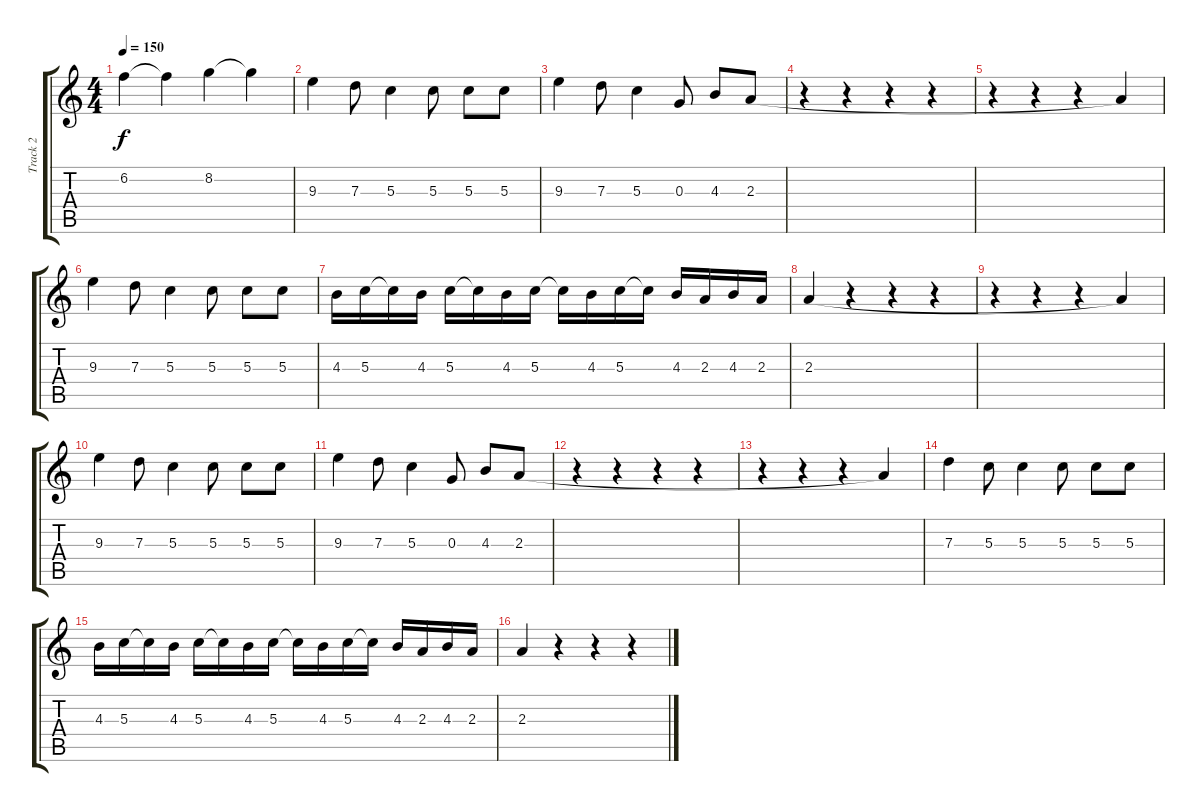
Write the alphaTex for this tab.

\track ("Track 2" "Track 2") {instrument overdrivenguitar}
\staff {score tabs}
\tuning (E4 B3 G3 D3 A2 E2) {hide}
\ts (4 4)
\tempo 150
\clef g2
\ks c
6.2.4{dy f} 6.2{t}.4 8.2.4 8.2{t}.4 |
9.3.4 7.3.8 5.3.4 5.3.8 5.3.8 5.3.8 |
9.3.4 7.3.8 5.3.4 0.3.8 4.3.8 2.3.8 |
r.4 r.4 r.4 r.4 |
r.4 r.4 r.4 2.3{t}.4 |
9.3.4 7.3.8 5.3.4 5.3.8 5.3.8 5.3.8 |
4.3.16 5.3.16 5.3{t}.16 4.3.16 5.3.16 5.3{t}.16 4.3.16 5.3.16 5.3{t}.16 4.3.16 5.3.16 5.3{t}.16 4.3.16 2.3.16 4.3.16 2.3.16 |
2.3.4 r.4 r.4 r.4 |
r.4 r.4 r.4 2.3{t}.4 |
9.3.4 7.3.8 5.3.4 5.3.8 5.3.8 5.3.8 |
9.3.4 7.3.8 5.3.4 0.3.8 4.3.8 2.3.8 |
r.4 r.4 r.4 r.4 |
r.4 r.4 r.4 2.3{t}.4 |
7.3.4 5.3.8 5.3.4 5.3.8 5.3.8 5.3.8 |
4.3.16 5.3.16 5.3{t}.16 4.3.16 5.3.16 5.3{t}.16 4.3.16 5.3.16 5.3{t}.16 4.3.16 5.3.16 5.3{t}.16 4.3.16 2.3.16 4.3.16 2.3.16 |
2.3.4 r.4 r.4 r.4
